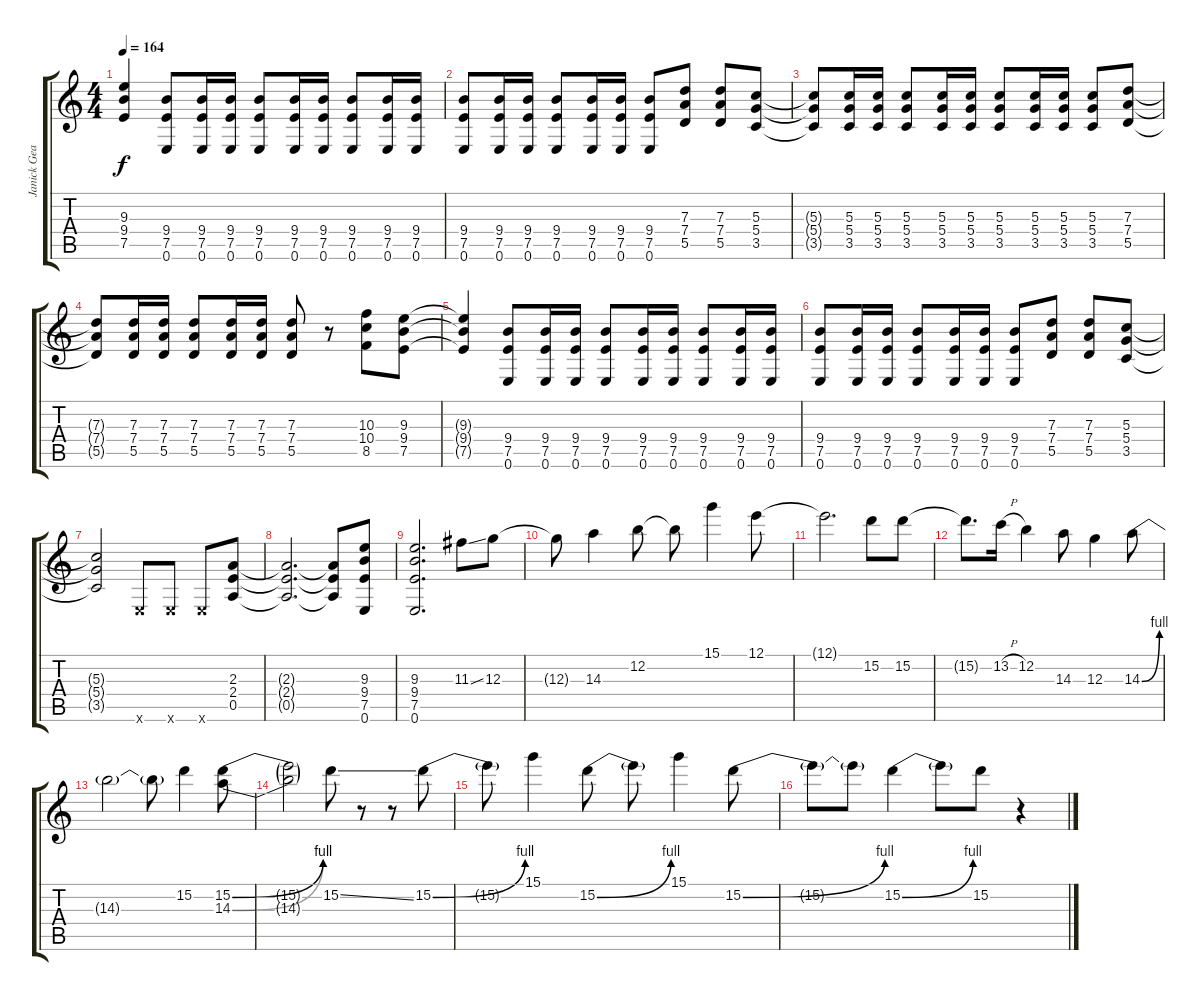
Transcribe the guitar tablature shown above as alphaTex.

\track ("Janick Gears (Guitar 1)" "Janick Gea") {instrument distortionguitar}
\staff {score tabs}
\tuning (E4 B3 G3 D3 A2 E2) {hide}
\ts (4 4)
\tempo 164
\clef g2
\ks c
(9.3{t} 9.4{t} 7.5{t}).4{dy f} (9.4 7.5 0.6).8 (9.4 7.5 0.6).16 (9.4 7.5 0.6).16 (9.4 7.5 0.6).8 (9.4 7.5 0.6).16 (9.4 7.5 0.6).16 (9.4 7.5 0.6).8 (9.4 7.5 0.6).16 (9.4 7.5 0.6).16 |
(9.4 7.5 0.6).8 (9.4 7.5 0.6).16 (9.4 7.5 0.6).16 (9.4 7.5 0.6).8 (9.4 7.5 0.6).16 (9.4 7.5 0.6).16 (9.4 7.5 0.6).8 (7.3 7.4 5.5).8 (7.3 7.4 5.5).8 (5.3 5.4 3.5).8 |
(5.3{t} 5.4{t} 3.5{t}).8 (5.3 5.4 3.5).16 (5.3 5.4 3.5).16 (5.3 5.4 3.5).8 (5.3 5.4 3.5).16 (5.3 5.4 3.5).16 (5.3 5.4 3.5).8 (5.3 5.4 3.5).16 (5.3 5.4 3.5).16 (5.3 5.4 3.5).8 (7.3 7.4 5.5).8 |
(7.3{t} 7.4{t} 5.5{t}).8 (7.3 7.4 5.5).16 (7.3 7.4 5.5).16 (7.3 7.4 5.5).8 (7.3 7.4 5.5).16 (7.3 7.4 5.5).16 (7.3 7.4 5.5).8 r.8 (10.3 10.4 8.5).8 (9.3 9.4 7.5).8 |
(9.3{t} 9.4{t} 7.5{t}).4 (9.4 7.5 0.6).8 (9.4 7.5 0.6).16 (9.4 7.5 0.6).16 (9.4 7.5 0.6).8 (9.4 7.5 0.6).16 (9.4 7.5 0.6).16 (9.4 7.5 0.6).8 (9.4 7.5 0.6).16 (9.4 7.5 0.6).16 |
(9.4 7.5 0.6).8 (9.4 7.5 0.6).16 (9.4 7.5 0.6).16 (9.4 7.5 0.6).8 (9.4 7.5 0.6).16 (9.4 7.5 0.6).16 (9.4 7.5 0.6).8 (7.3 7.4 5.5).8 (7.3 7.4 5.5).8 (5.3 5.4 3.5).8 |
(5.3{t} 5.4{t} 3.5{t}).2 0.6{x}.8 0.6{x}.8 0.6{x}.8 (2.3 2.4 0.5).8 |
(2.3{t} 2.4{t} 0.5{t}).2{d} (2.3{t} 2.4{t} 0.5{t}).8 (9.3 9.4 7.5 0.6).8 |
(9.3 9.4 7.5 0.6).2{d} 11.3{ss}.8 12.3.8 |
12.3{t}.8 14.3.4 12.2.8 12.2{t}.8 15.1.4 12.1.8 |
12.1{t}.2{d} 15.2.8 15.2.8 |
15.2{t}.8{d} 13.2{h}.16 12.2.4 14.3.8 12.3.4 14.3{be (bend 0 0 60 4)}.8 |
14.3{t}.2 14.3{t}.8 15.2.4 (15.2{be (bend 0 0 60 4)} 14.3{be (bend 0 0 60 4)}).8 |
(15.2{t} 14.3{t}).2 15.2{ss}.8 r.8 r.8 15.2{be (bend 0 0 60 4)}.8 |
15.2{t}.8 15.1.4 15.2{be (bend 0 0 60 4)}.8 15.2{t}.8 15.1.4 15.2{be (bend 0 0 60 4)}.8 |
15.2{t}.8 15.2{t}.8 15.2{be (bend 0 0 60 4)}.4 15.2{t}.8 15.2.8 r.4
